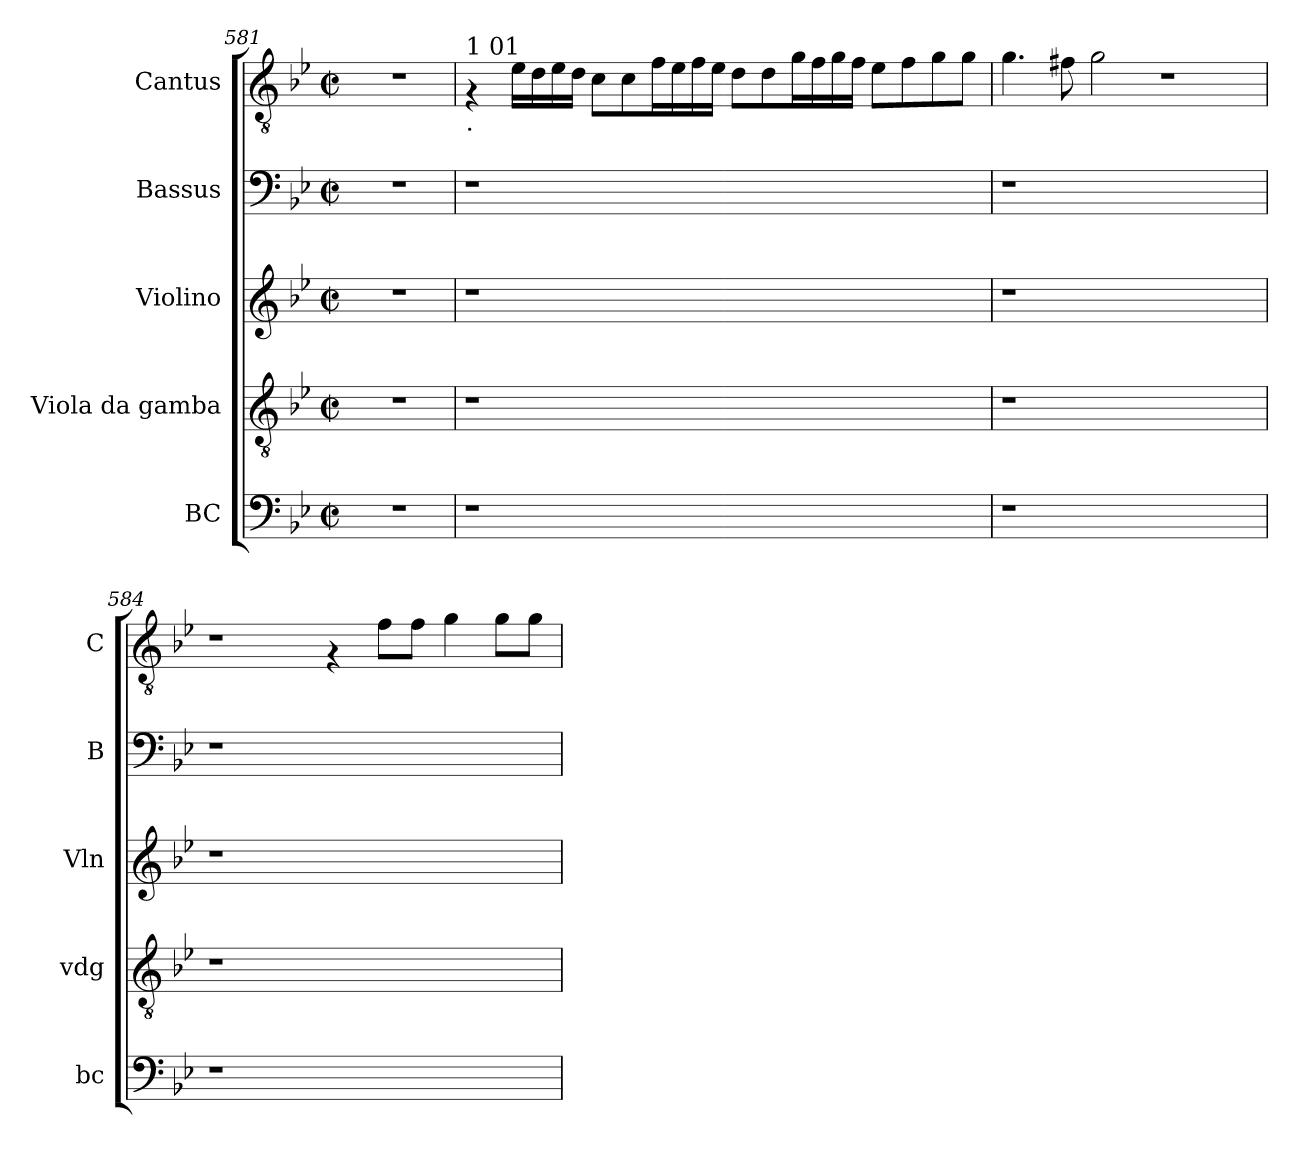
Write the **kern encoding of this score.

**kern	**kern	**kern	**kern	**kern
*part5	*part4	*part3	*part2	*part1
*staff5	*staff4	*staff3	*staff2	*staff1
*I"BC	*I"Viola da gamba	*I"Violino	*I"Bassus	*I"Cantus
*I'bc	*I'vdg	*I'Vln	*I'B	*I'C
*clefF4	*clefGv2	*clefG2	*clefF4	*clefGv2
*k[b-e-]	*k[b-e-]	*k[b-e-]	*k[b-e-]	*k[b-e-]
*B-:	*B-:	*B-:	*B-:	*B-:
*M2/2	*M2/2	*M2/2	*M2/2	*M2/2
*met(c|)	*met(c|)	*met(c|)	*met(c|)	*met(c|)
=581	=581	=581	=581	=581
1r	1r	1r	1r	1r
!!LO:LB:g=z
=582	=582	=582	=582	=582
!	!	!	!	!LO:TX:a:t=1 01
!	!	!	!	!LO:TX:b:t=.
1r	1r	1r	1r	4rF
.	.	.	.	16e-\LL
.	.	.	.	16d\
.	.	.	.	16e-\
.	.	.	.	16d\JJ
.	.	.	.	8c\L
.	.	.	.	8c\
.	.	.	.	16f\L
.	.	.	.	16e-\
.	.	.	.	16f\
.	.	.	.	16e-\JJ
1ryy	1ryy	1ryy	1ryy	8d\L
.	.	.	.	8d\
.	.	.	.	16g\L
.	.	.	.	16f\
.	.	.	.	16g\
.	.	.	.	16f\JJ
.	.	.	.	8e-\L
.	.	.	.	8f\
.	.	.	.	8g\
.	.	.	.	8g\J
=583	=583	=583	=583	=583
1r	1r	1r	1r	4.g\
.	.	.	.	8f#X\
.	.	.	.	2g\
1ryy	1ryy	1ryy	1ryy	1r
=584	=584	=584	=584	=584
1r	1r	1r	1r	1r
1ryy	1ryy	1ryy	1ryy	4rF
.	.	.	.	8f\L
.	.	.	.	8f\J
.	.	.	.	4g\
.	.	.	.	8g\L
.	.	.	.	8g\J
=	=	=	=	=
*-	*-	*-	*-	*-
